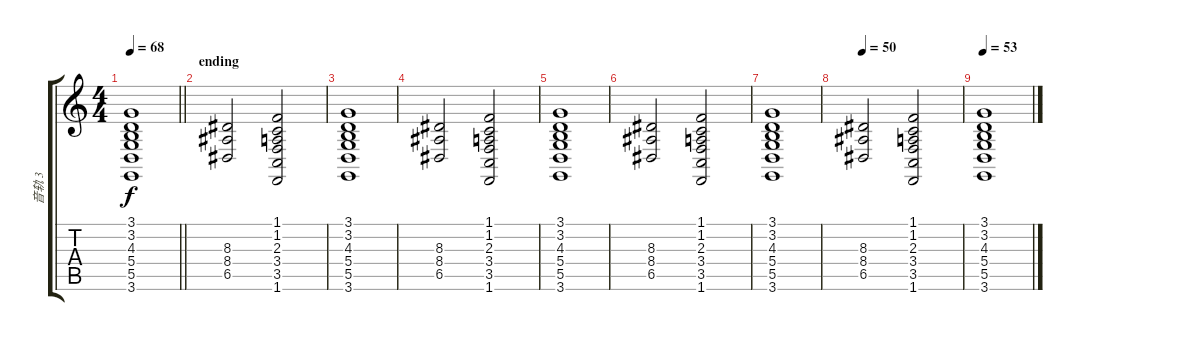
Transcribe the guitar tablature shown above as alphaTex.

\track ("音轨 3" "音轨 3") {instrument stringensemble1}
\staff {score tabs}
\tuning (E4 B3 G3 D3 A2 E2) {hide}
\ts (4 4)
\tempo 68
\clef g2
\barLineRight lightlight
\ks c
(3.1 3.2 4.3 5.4 5.5 3.6).1{dy f} |
\section ("" "ending")
(8.3 8.4 6.5).2 (1.1 1.2 2.3 3.4 3.5 1.6).2 |
(3.1 3.2 4.3 5.4 5.5 3.6).1 |
(8.3 8.4 6.5).2 (1.1 1.2 2.3 3.4 3.5 1.6).2 |
(3.1 3.2 4.3 5.4 5.5 3.6).1 |
(8.3 8.4 6.5).2 (1.1 1.2 2.3 3.4 3.5 1.6).2 |
(3.1 3.2 4.3 5.4 5.5 3.6).1 |
\tempo 50
(8.3 8.4 6.5).2 (1.1 1.2 2.3 3.4 3.5 1.6).2 |
\tempo 53
(3.1 3.2 4.3 5.4 5.5 3.6).1
